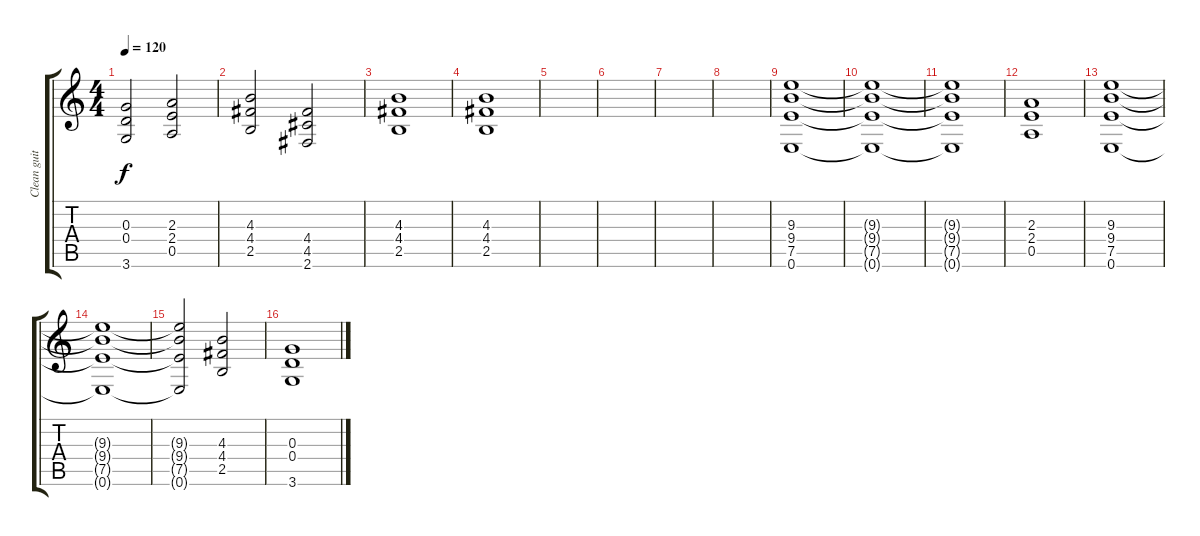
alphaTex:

\track ("Clean guitar" "Clean guit") {instrument electricguitarclean}
\staff {score tabs}
\tuning (E4 B3 G3 D3 A2 E2) {hide}
\ts (4 4)
\tempo 120
\clef g2
\ks c
(0.3 0.4 3.6).2{dy f} (2.3 2.4 0.5).2 |
(4.3 4.4 2.5).2 (4.4 4.5 2.6).2 |
(4.3 4.4 2.5).1 |
(4.3 4.4 2.5).1 |
|
|
|
|
(9.3 9.4 7.5 0.6).1 |
(9.3{t} 9.4{t} 7.5{t} 0.6{t}).1 |
(9.3{t} 9.4{t} 7.5{t} 0.6{t}).1 |
(2.3 2.4 0.5).1 |
(9.3 9.4 7.5 0.6).1 |
(9.3{t} 9.4{t} 7.5{t} 0.6{t}).1 |
(9.3{t} 9.4{t} 7.5{t} 0.6{t}).2 (4.3 4.4 2.5).2 |
(0.3 0.4 3.6).1
